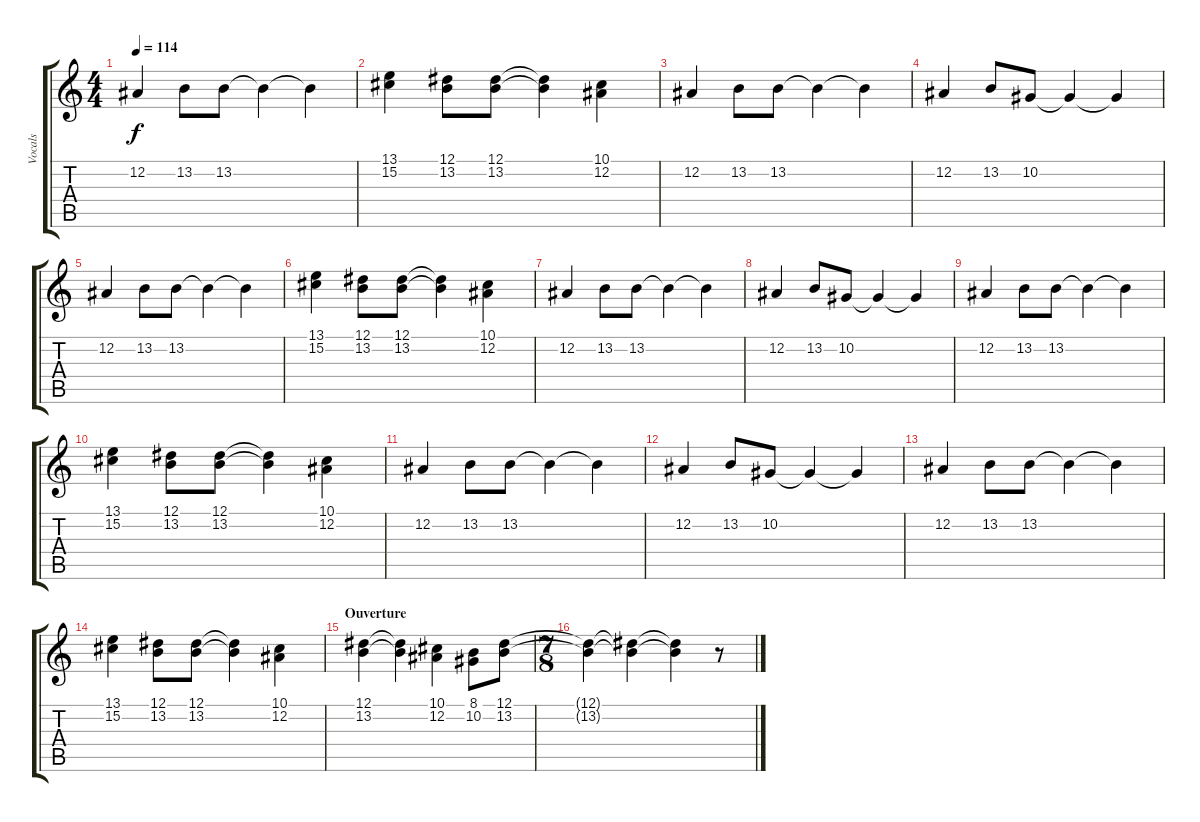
\track ("Vocals" "Vocals") {instrument violin}
\staff {score tabs}
\tuning (Eb4 Bb3 Gb3 Db3 Ab2 Eb2) {hide}
\ts (4 4)
\tempo 114
\clef g2
\ks c
12.2.4{dy f} 13.2.8 13.2.8 13.2{t}.4 13.2{t}.4 |
(13.1 15.2).4 (12.1 13.2).8 (12.1 13.2).8 (12.1{t} 13.2{t}).4 (10.1 12.2).4 |
12.2.4 13.2.8 13.2.8 13.2{t}.4 13.2{t}.4 |
12.2.4 13.2.8 10.2.8 10.2{t}.4 10.2{t}.4 |
12.2.4 13.2.8 13.2.8 13.2{t}.4 13.2{t}.4 |
(13.1 15.2).4 (12.1 13.2).8 (12.1 13.2).8 (12.1{t} 13.2{t}).4 (10.1 12.2).4 |
12.2.4 13.2.8 13.2.8 13.2{t}.4 13.2{t}.4 |
12.2.4 13.2.8 10.2.8 10.2{t}.4 10.2{t}.4 |
12.2.4 13.2.8 13.2.8 13.2{t}.4 13.2{t}.4 |
(13.1 15.2).4 (12.1 13.2).8 (12.1 13.2).8 (12.1{t} 13.2{t}).4 (10.1 12.2).4 |
12.2.4 13.2.8 13.2.8 13.2{t}.4 13.2{t}.4 |
12.2.4 13.2.8 10.2.8 10.2{t}.4 10.2{t}.4 |
12.2.4 13.2.8 13.2.8 13.2{t}.4 13.2{t}.4 |
(13.1 15.2).4 (12.1 13.2).8 (12.1 13.2).8 (12.1{t} 13.2{t}).4 (10.1 12.2).4 |
\section ("" "Ouverture")
(12.1 13.2).4 (12.1{t} 13.2{t}).4 (10.1 12.2).4 (8.1 10.2).8 (12.1 13.2).8 |
\ts (7 8)
(12.1{t} 13.2{t}).4 (12.1{t} 13.2{t}).4 (12.1{t} 13.2{t}).4 r.8
